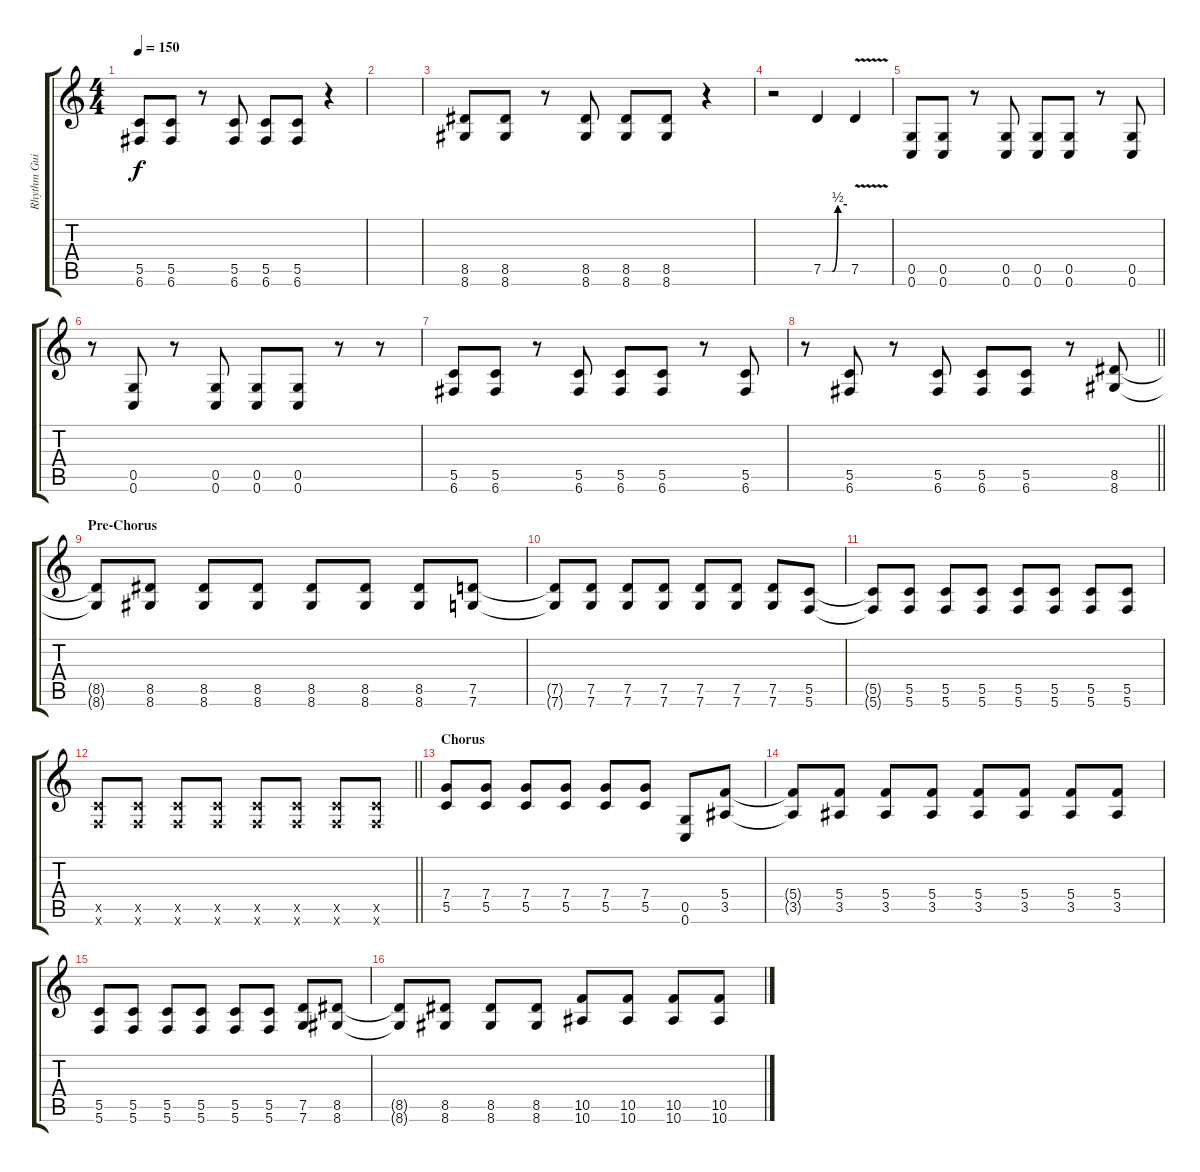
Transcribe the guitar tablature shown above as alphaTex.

\track ("Rhythm Guitar L" "Rhythm Gui") {instrument distortionguitar}
\staff {score tabs}
\tuning (D4 A3 F3 C3 G2 C2) {hide}
\ts (4 4)
\tempo 150
\clef g2
\ks c
(5.5 6.6).8{dy f} (5.5 6.6).8 r.8 (5.5 6.6).8 (5.5 6.6).8 (5.5 6.6).8 r.4 |
|
(8.5 8.6).8 (8.5 8.6).8 r.8 (8.5 8.6).8 (8.5 8.6).8 (8.5 8.6).8 r.4 |
r.2 7.5{be (custom 0 0 23 0 37 2 60 2)}.4 7.5{v}.4 |
(0.5 0.6).8 (0.5 0.6).8 r.8 (0.5 0.6).8 (0.5 0.6).8 (0.5 0.6).8 r.8 (0.5 0.6).8 |
r.8 (0.5 0.6).8 r.8 (0.5 0.6).8 (0.5 0.6).8 (0.5 0.6).8 r.8 r.8 |
(5.5 6.6).8 (5.5 6.6).8 r.8 (5.5 6.6).8 (5.5 6.6).8 (5.5 6.6).8 r.8 (5.5 6.6).8 |
\barLineRight lightlight
r.8 (5.5 6.6).8 r.8 (5.5 6.6).8 (5.5 6.6).8 (5.5 6.6).8 r.8 (8.5 8.6).8 |
\section ("" "Pre-Chorus")
(8.5{t} 8.6{t}).8 (8.5 8.6).8 (8.5 8.6).8 (8.5 8.6).8 (8.5 8.6).8 (8.5 8.6).8 (8.5 8.6).8 (7.5 7.6).8 |
(7.5{t} 7.6{t}).8 (7.5 7.6).8 (7.5 7.6).8 (7.5 7.6).8 (7.5 7.6).8 (7.5 7.6).8 (7.5 7.6).8 (5.5 5.6).8 |
(5.5{t} 5.6{t}).8 (5.5 5.6).8 (5.5 5.6).8 (5.5 5.6).8 (5.5 5.6).8 (5.5 5.6).8 (5.5 5.6).8 (5.5 5.6).8 |
\barLineRight lightlight
(5.5{x} 5.6{x}).8 (5.5{x} 5.6{x}).8 (5.5{x} 5.6{x}).8 (5.5{x} 5.6{x}).8 (5.5{x} 5.6{x}).8 (5.5{x} 5.6{x}).8 (5.5{x} 5.6{x}).8 (5.5{x} 5.6{x}).8 |
\section ("" "Chorus")
(7.4 5.5).8 (7.4 5.5).8 (7.4 5.5).8 (7.4 5.5).8 (7.4 5.5).8 (7.4 5.5).8 (0.5 0.6).8 (5.4 3.5).8 |
(5.4{t} 3.5{t}).8 (5.4 3.5).8 (5.4 3.5).8 (5.4 3.5).8 (5.4 3.5).8 (5.4 3.5).8 (5.4 3.5).8 (5.4 3.5).8 |
(5.5 5.6).8 (5.5 5.6).8 (5.5 5.6).8 (5.5 5.6).8 (5.5 5.6).8 (5.5 5.6).8 (7.5 7.6).8 (8.5 8.6).8 |
(8.5{t} 8.6{t}).8 (8.5 8.6).8 (8.5 8.6).8 (8.5 8.6).8 (10.5 10.6).8 (10.5 10.6).8 (10.5 10.6).8 (10.5 10.6).8
